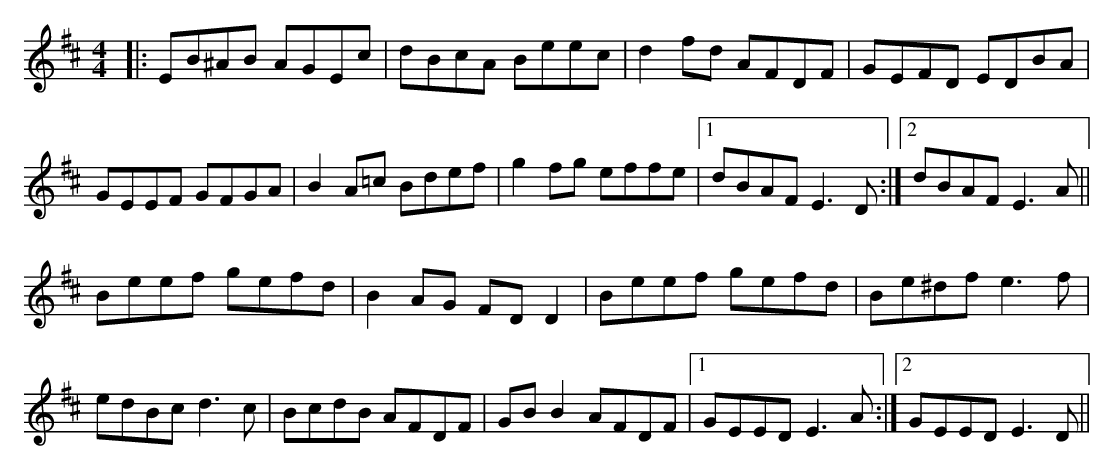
X:1
M:4/4
K:Edor
|:EB^AB AGEc|dBcA Beec|d2 fd AFDF|GEFD EDBA|
GEEF GFGA|B2 A=c Bdef|g2 fg effe|1 dBAF E3 D:|2 dBAF E3 A||
Beef gefd|B2 AG FD D2|Beef gefd|Be^df e3f|
edBc d3c|BcdB AFDF|GB B2 AFDF|1 GEED E3 A:|2 GEED E3 D||
